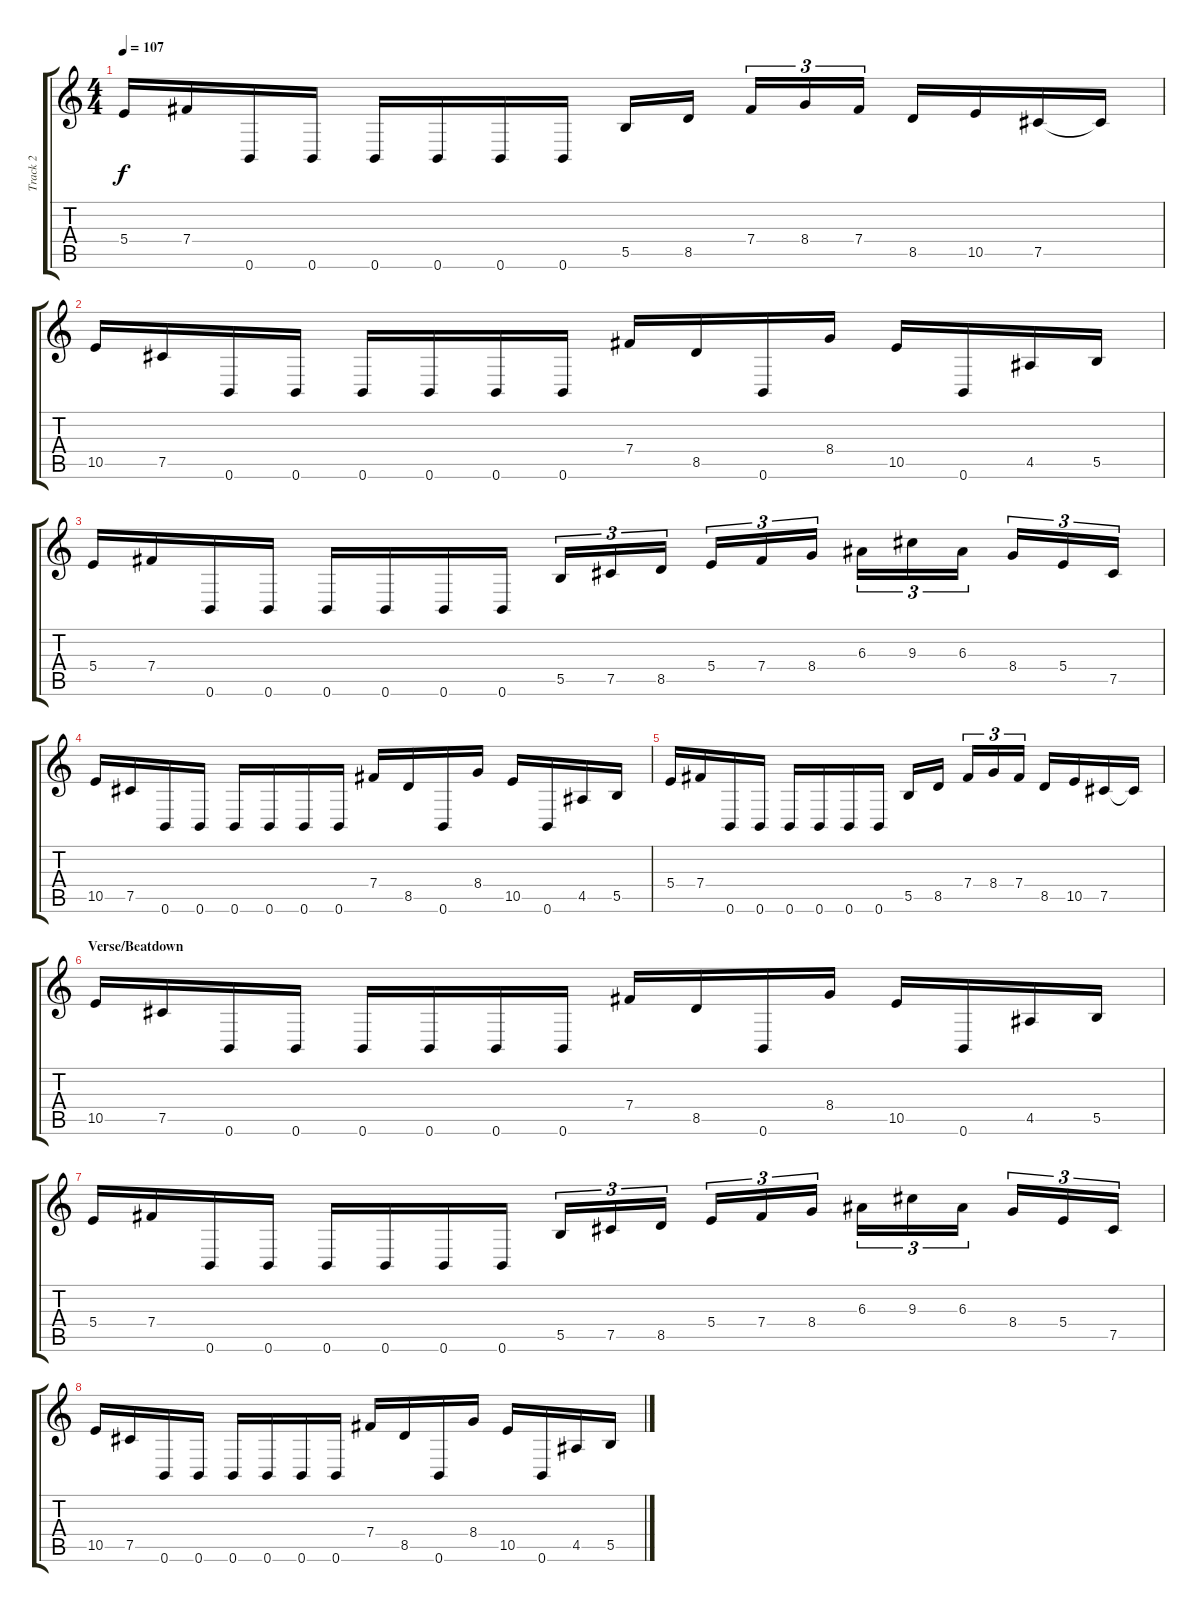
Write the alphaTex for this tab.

\track ("Track 2" "Track 2") {instrument distortionguitar}
\staff {score tabs}
\tuning (Db4 Ab3 E3 B2 Gb2 B1) {hide}
\ts (4 4)
\tempo 107
\clef g2
\ks c
5.4.16{dy f} 7.4.16 0.6.16 0.6.16 0.6.16 0.6.16 0.6.16 0.6.16 5.5.16 8.5.16 7.4.16{tu (3 2)} 8.4.16{tu (3 2)} 7.4.16{tu (3 2)} 8.5.16 10.5.16 7.5.16 7.5{t}.16 |
10.5.16 7.5.16 0.6.16 0.6.16 0.6.16 0.6.16 0.6.16 0.6.16 7.4.16 8.5.16 0.6.16 8.4.16 10.5.16 0.6.16 4.5.16 5.5.16 |
5.4.16 7.4.16 0.6.16 0.6.16 0.6.16 0.6.16 0.6.16 0.6.16 5.5.16{tu (3 2)} 7.5.16{tu (3 2)} 8.5.16{tu (3 2)} 5.4.16{tu (3 2)} 7.4.16{tu (3 2)} 8.4.16{tu (3 2)} 6.3.16{tu (3 2)} 9.3.16{tu (3 2)} 6.3.16{tu (3 2)} 8.4.16{tu (3 2)} 5.4.16{tu (3 2)} 7.5.16{tu (3 2)} |
10.5.16 7.5.16 0.6.16 0.6.16 0.6.16 0.6.16 0.6.16 0.6.16 7.4.16 8.5.16 0.6.16 8.4.16 10.5.16 0.6.16 4.5.16 5.5.16 |
5.4.16 7.4.16 0.6.16 0.6.16 0.6.16 0.6.16 0.6.16 0.6.16 5.5.16 8.5.16 7.4.16{tu (3 2)} 8.4.16{tu (3 2)} 7.4.16{tu (3 2)} 8.5.16 10.5.16 7.5.16 7.5{t}.16 |
\section ("" "Verse/Beatdown")
10.5.16 7.5.16 0.6.16 0.6.16 0.6.16 0.6.16 0.6.16 0.6.16 7.4.16 8.5.16 0.6.16 8.4.16 10.5.16 0.6.16 4.5.16 5.5.16 |
5.4.16 7.4.16 0.6.16 0.6.16 0.6.16 0.6.16 0.6.16 0.6.16 5.5.16{tu (3 2)} 7.5.16{tu (3 2)} 8.5.16{tu (3 2)} 5.4.16{tu (3 2)} 7.4.16{tu (3 2)} 8.4.16{tu (3 2)} 6.3.16{tu (3 2)} 9.3.16{tu (3 2)} 6.3.16{tu (3 2)} 8.4.16{tu (3 2)} 5.4.16{tu (3 2)} 7.5.16{tu (3 2)} |
10.5.16 7.5.16 0.6.16 0.6.16 0.6.16 0.6.16 0.6.16 0.6.16 7.4.16 8.5.16 0.6.16 8.4.16 10.5.16 0.6.16 4.5.16 5.5.16
